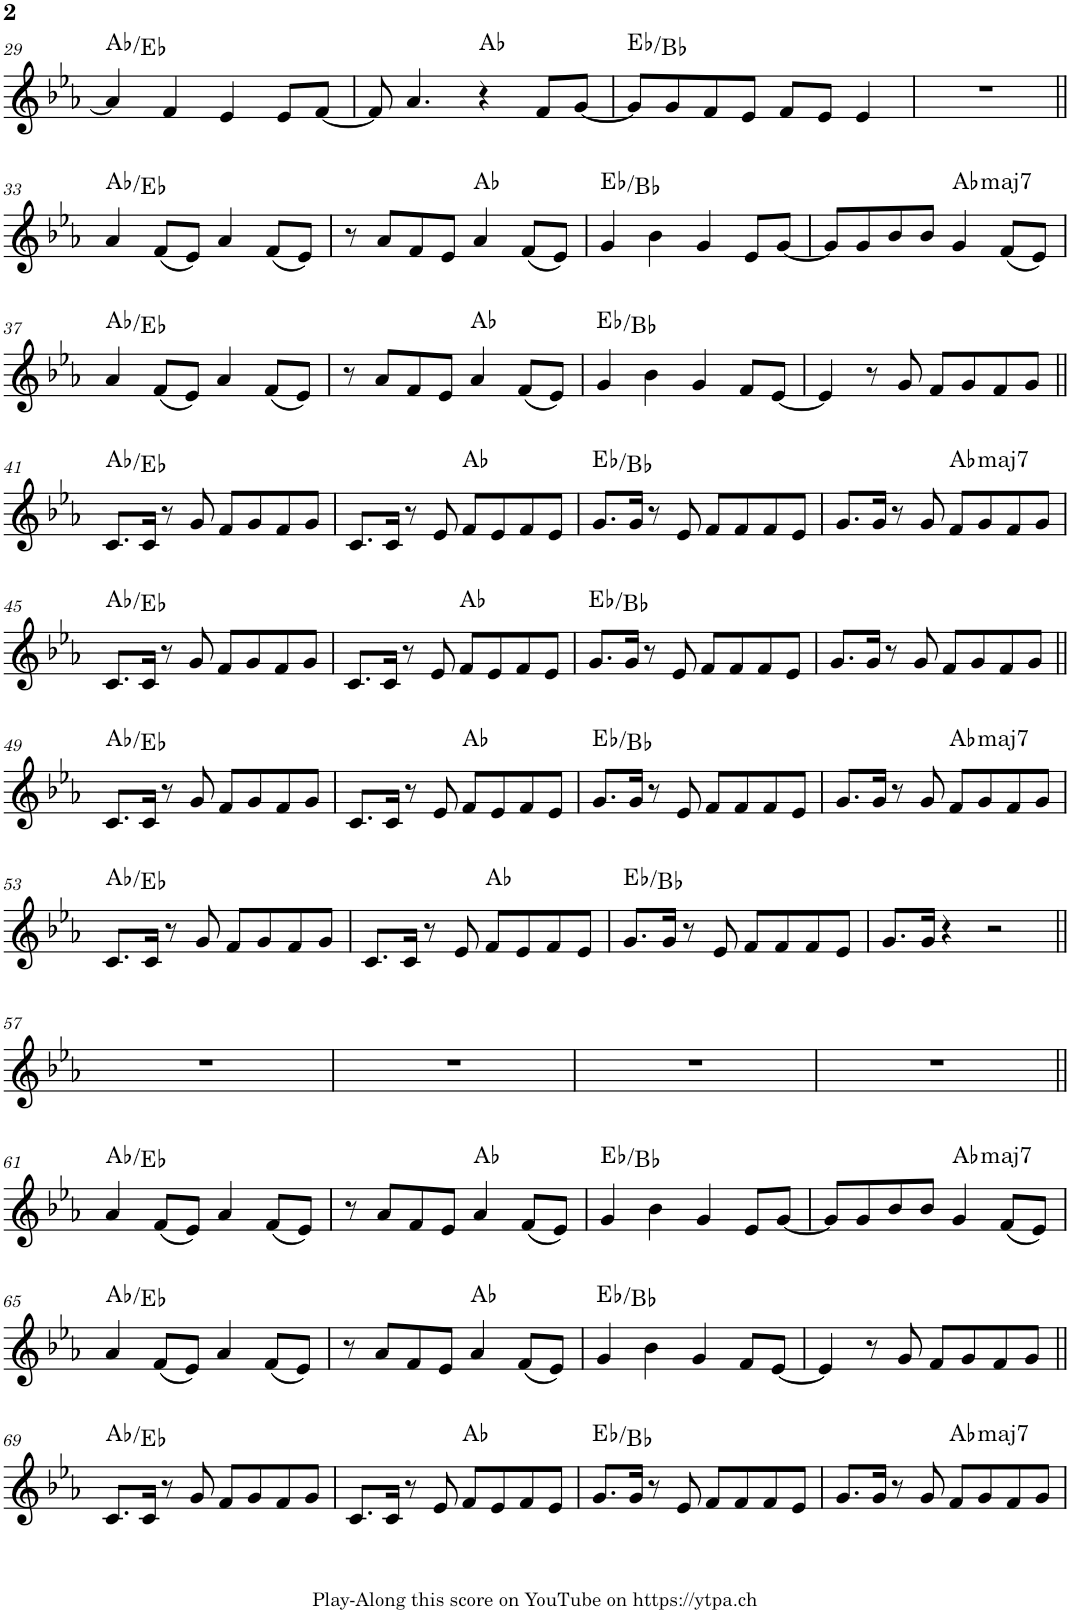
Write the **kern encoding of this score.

**kern	**harte
*part1	*part1
*staff1	*
*I"Piano	*
*I'Pno.	*
!!LO:PB:g=z
*clefG2	*
*k[b-e-a-]	*
*M4/4	*
=29	=29
4a-/]	Ab:maj/5
4f/	.
4e-/	.
8e-/L	.
[8f/J	.
=30	=30
8f/]	.
4.a-/	.
4r	Ab:maj
8f/L	.
[8g/J	.
=31	=31
8g/L]	Eb:maj/5
8g/	.
8f/	.
8e-/J	.
8f/L	.
8e-/J	.
4e-/	.
=32	=32
1r	.
!!LO:LB:g=z
=33||	=33||
4a-/	Ab:maj/5
(8f/L	.
8e-/J)	.
4a-/	.
(8f/L	.
8e-/J)	.
=34	=34
8r	.
8a-/L	.
8f/	.
8e-/J	.
4a-/	Ab:maj
(8f/L	.
8e-/J)	.
=35	=35
4g/	Eb:maj/5
4b-\	.
4g/	.
8e-/L	.
[8g/J	.
=36	=36
8g/L]	.
8g/	.
8b-/	.
8b-/J	.
!	!LO:H:kt=maj7
4g/	Ab:maj7
(8f/L	.
8e-/J)	.
!!LO:LB:g=z
=37	=37
4a-/	Ab:maj/5
(8f/L	.
8e-/J)	.
4a-/	.
(8f/L	.
8e-/J)	.
=38	=38
8r	.
8a-/L	.
8f/	.
8e-/J	.
4a-/	Ab:maj
(8f/L	.
8e-/J)	.
=39	=39
4g/	Eb:maj/5
4b-\	.
4g/	.
8f/L	.
[8e-/J	.
=40	=40
4e-/]	.
8r	.
8g/	.
8f/L	.
8g/	.
8f/	.
8g/J	.
!!LO:LB:g=z
=41||	=41||
8.c/L	Ab:maj/5
16c/Jk	.
8r	.
8g/	.
8f/L	.
8g/	.
8f/	.
8g/J	.
=42	=42
8.c/L	.
16c/Jk	.
8r	.
8e-/	.
8f/L	Ab:maj
8e-/	.
8f/	.
8e-/J	.
=43	=43
8.g/L	Eb:maj/5
16g/Jk	.
8r	.
8e-/	.
8f/L	.
8f/	.
8f/	.
8e-/J	.
=44	=44
8.g/L	.
16g/Jk	.
8r	.
8g/	.
!	!LO:H:kt=maj7
8f/L	Ab:maj7
8g/	.
8f/	.
8g/J	.
!!LO:LB:g=z
=45	=45
8.c/L	Ab:maj/5
16c/Jk	.
8r	.
8g/	.
8f/L	.
8g/	.
8f/	.
8g/J	.
=46	=46
8.c/L	.
16c/Jk	.
8r	.
8e-/	.
8f/L	Ab:maj
8e-/	.
8f/	.
8e-/J	.
=47	=47
8.g/L	Eb:maj/5
16g/Jk	.
8r	.
8e-/	.
8f/L	.
8f/	.
8f/	.
8e-/J	.
=48	=48
8.g/L	.
16g/Jk	.
8r	.
8g/	.
8f/L	.
8g/	.
8f/	.
8g/J	.
!!LO:LB:g=z
=49||	=49||
8.c/L	Ab:maj/5
16c/Jk	.
8r	.
8g/	.
8f/L	.
8g/	.
8f/	.
8g/J	.
=50	=50
8.c/L	.
16c/Jk	.
8r	.
8e-/	.
8f/L	Ab:maj
8e-/	.
8f/	.
8e-/J	.
=51	=51
8.g/L	Eb:maj/5
16g/Jk	.
8r	.
8e-/	.
8f/L	.
8f/	.
8f/	.
8e-/J	.
=52	=52
8.g/L	.
16g/Jk	.
8r	.
8g/	.
!	!LO:H:kt=maj7
8f/L	Ab:maj7
8g/	.
8f/	.
8g/J	.
!!LO:LB:g=z
=53	=53
8.c/L	Ab:maj/5
16c/Jk	.
8r	.
8g/	.
8f/L	.
8g/	.
8f/	.
8g/J	.
=54	=54
8.c/L	.
16c/Jk	.
8r	.
8e-/	.
8f/L	Ab:maj
8e-/	.
8f/	.
8e-/J	.
=55	=55
8.g/L	Eb:maj/5
16g/Jk	.
8r	.
8e-/	.
8f/L	.
8f/	.
8f/	.
8e-/J	.
=56	=56
8.g/L	.
16g/Jk	.
4r	.
2r	.
!!LO:LB:g=z
=57||	=57||
1r	.
=58	=58
1r	.
=59	=59
1r	.
=60	=60
1r	.
!!LO:LB:g=z
=61||	=61||
4a-/	Ab:maj/5
(8f/L	.
8e-/J)	.
4a-/	.
(8f/L	.
8e-/J)	.
=62	=62
8r	.
8a-/L	.
8f/	.
8e-/J	.
4a-/	Ab:maj
(8f/L	.
8e-/J)	.
=63	=63
4g/	Eb:maj/5
4b-\	.
4g/	.
8e-/L	.
[8g/J	.
=64	=64
8g/L]	.
8g/	.
8b-/	.
8b-/J	.
!	!LO:H:kt=maj7
4g/	Ab:maj7
(8f/L	.
8e-/J)	.
!!LO:LB:g=z
=65	=65
4a-/	Ab:maj/5
(8f/L	.
8e-/J)	.
4a-/	.
(8f/L	.
8e-/J)	.
=66	=66
8r	.
8a-/L	.
8f/	.
8e-/J	.
4a-/	Ab:maj
(8f/L	.
8e-/J)	.
=67	=67
4g/	Eb:maj/5
4b-\	.
4g/	.
8f/L	.
[8e-/J	.
=68	=68
4e-/]	.
8r	.
8g/	.
8f/L	.
8g/	.
8f/	.
8g/J	.
!!LO:LB:g=z
=69||	=69||
8.c/L	Ab:maj/5
16c/Jk	.
8r	.
8g/	.
8f/L	.
8g/	.
8f/	.
8g/J	.
=70	=70
8.c/L	.
16c/Jk	.
8r	.
8e-/	.
8f/L	Ab:maj
8e-/	.
8f/	.
8e-/J	.
=71	=71
8.g/L	Eb:maj/5
16g/Jk	.
8r	.
8e-/	.
8f/L	.
8f/	.
8f/	.
8e-/J	.
=72	=72
8.g/L	.
16g/Jk	.
8r	.
8g/	.
!	!LO:H:kt=maj7
8f/L	Ab:maj7
8g/	.
8f/	.
8g/J	.
=	=
*-	*-
